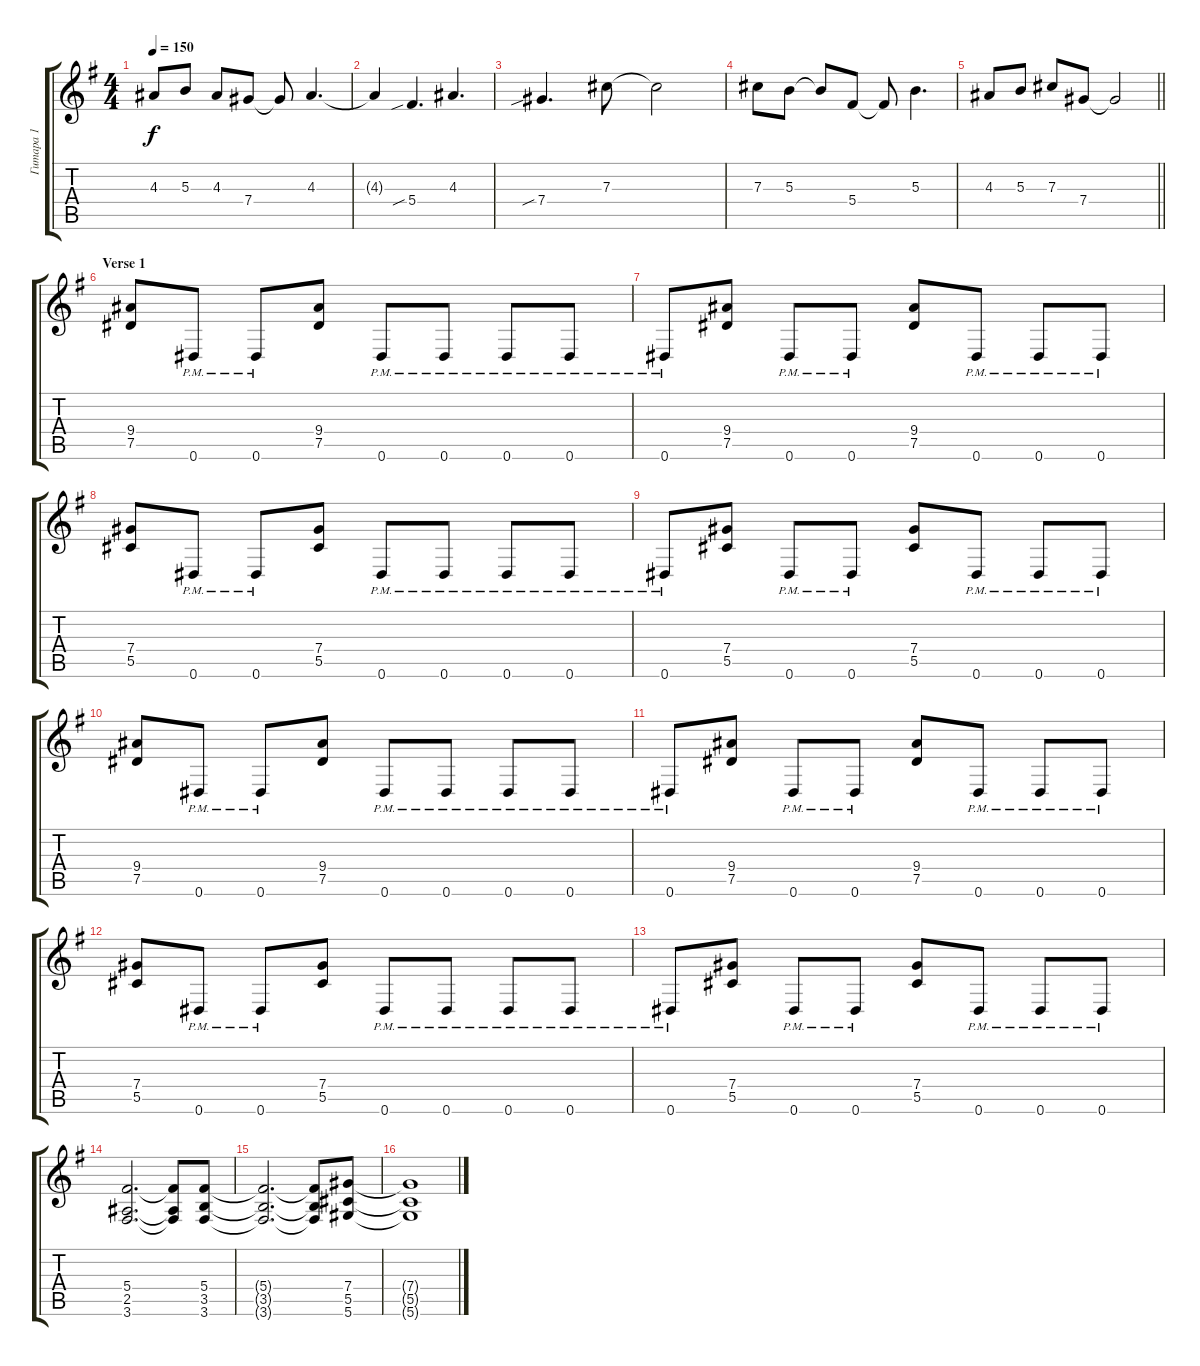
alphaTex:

\track ("Гитара 1" "Гитара 1") {instrument distortionguitar}
\staff {score tabs}
\tuning (Eb4 Bb3 Gb3 Db3 Ab2 Eb2) {hide}
\ts (4 4)
\tempo 150
\clef g2
\ks eminor
4.3.8{dy f} 5.3.8 4.3.8 7.4.8 7.4{t}.8 4.3.4{d} |
4.3{t}.4 5.4{sib}.4{d} 4.3.4{d} |
7.4{sib}.4{d} 7.3.8 7.3{t}.2 |
7.3.8 5.3.8 5.3{t}.8 5.4.8 5.4{t}.8 5.3.4{d} |
\barLineRight lightlight
4.3.8 5.3.8 7.3.8 7.4.8 7.4{t}.2 |
\section ("" "Verse 1")
(9.4 7.5).8 0.6{pm}.8 0.6{pm}.8 (9.4 7.5).8 0.6{pm}.8 0.6{pm}.8 0.6{pm}.8 0.6{pm}.8 |
0.6{pm}.8 (9.4 7.5).8 0.6{pm}.8 0.6{pm}.8 (9.4 7.5).8 0.6{pm}.8 0.6{pm}.8 0.6{pm}.8 |
(7.4 5.5).8 0.6{pm}.8 0.6{pm}.8 (7.4 5.5).8 0.6{pm}.8 0.6{pm}.8 0.6{pm}.8 0.6{pm}.8 |
0.6{pm}.8 (7.4 5.5).8 0.6{pm}.8 0.6{pm}.8 (7.4 5.5).8 0.6{pm}.8 0.6{pm}.8 0.6{pm}.8 |
(9.4 7.5).8 0.6{pm}.8 0.6{pm}.8 (9.4 7.5).8 0.6{pm}.8 0.6{pm}.8 0.6{pm}.8 0.6{pm}.8 |
0.6{pm}.8 (9.4 7.5).8 0.6{pm}.8 0.6{pm}.8 (9.4 7.5).8 0.6{pm}.8 0.6{pm}.8 0.6{pm}.8 |
(7.4 5.5).8 0.6{pm}.8 0.6{pm}.8 (7.4 5.5).8 0.6{pm}.8 0.6{pm}.8 0.6{pm}.8 0.6{pm}.8 |
0.6{pm}.8 (7.4 5.5).8 0.6{pm}.8 0.6{pm}.8 (7.4 5.5).8 0.6{pm}.8 0.6{pm}.8 0.6{pm}.8 |
(5.4 2.5 3.6).2{d} (5.4{t} 2.5{t} 3.6{t}).8 (5.4 3.5 3.6).8 |
(5.4{t} 3.5{t} 3.6{t}).2{d} (5.4{t} 3.5{t} 3.6{t}).8 (7.4 5.5 5.6).8 |
(7.4{t} 5.5{t} 5.6{t}).1
